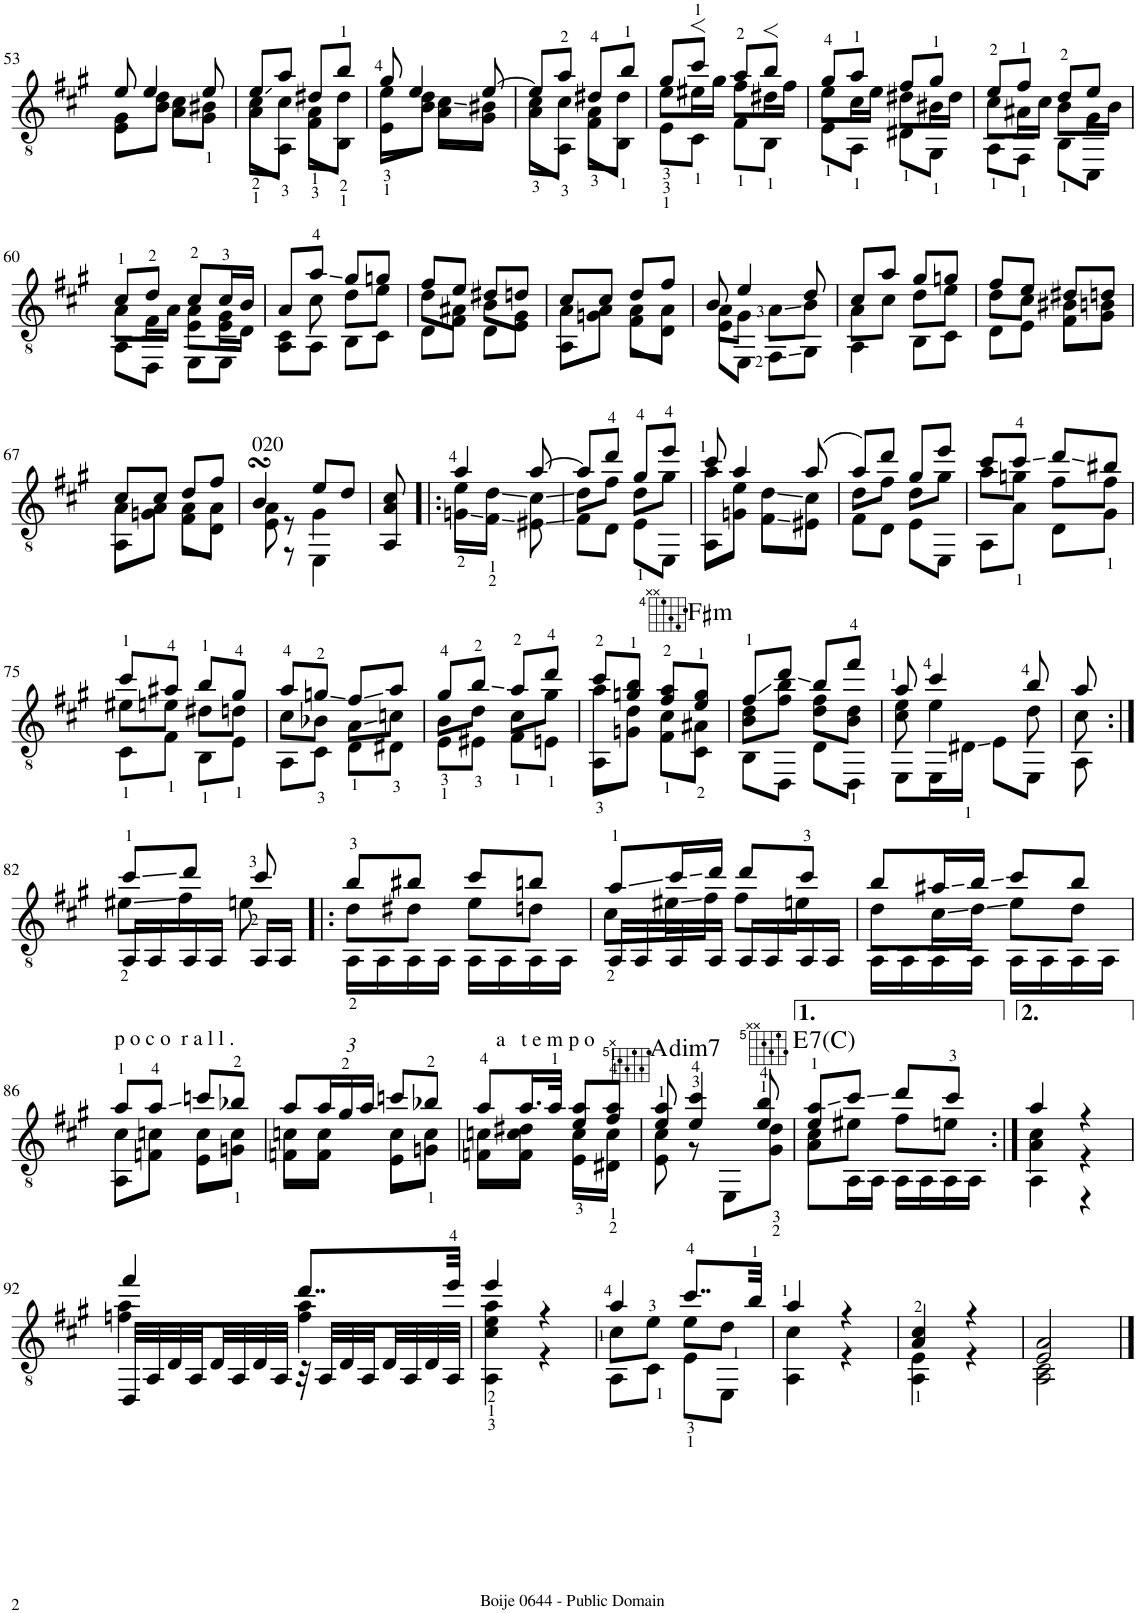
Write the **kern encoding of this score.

**kern	**harte
*part1	*part1
*staff1	*
*I"Guitar	*
*I'Guit.	*
!!LO:PB:g=z
*clefGv2	*
*k[f#c#g#]	*
*M2/4	*
=53	=53
*^	*
*	*^	*
8e/	8G#\L	8E\L	.
4e/	8d\J	8B\J	.
.	8c#\L	8A\L	.
8e/	8B#X\J	8G#\J	.
=54	=54	=54	=54
8e/L	8c#\L	8A\L	.
8a/J	8c#\J	8AA\J	.
8d#X/L	8A\L	8F#\L	.
8b/J	8d#\J	8BB\J	.
=55	=55	=55	=55
8g#/	8e\L	8E\L	.
4e/	8d\J	8B\J	.
.	8c#\L	8A\L	.
[8e/	8B#X\J	8G#\J	.
=56	=56	=56	=56
8e/L]	8c#\L	8A\L	.
8a/J	8c#\J	8AA\J	.
8d#X/L	8A\L	8F#\L	.
8b/J	8d#\J	8BB\J	.
=57	=57	=57	=57
8g#/L	8e\L	8E\L	.
8cc#>/J	16e#X\L	8C#\J	.
.	16g#\JJ	.	.
8a/L	8f#\L	8F#\L	.
8b>/J	16d#X\L	8BB\J	.
.	16f#\JJ	.	.
=58	=58	=58	=58
8g#/L	8e\L	8E\L	.
8a/J	16c#\L	8AA\J	.
.	16e\JJ	.	.
8f#/L	8d#X\L	8D#X\L	.
8g#/J	16B#X\L	8GG#\J	.
.	16d#\JJ	.	.
=59	=59	=59	=59
8e/L	8c#\L	8AA\L	.
8f#/J	16A#X\L	8FF#\J	.
.	16c#\JJ	.	.
8d/L	8B\L	8BB\L	.
8e/J	16G#\L	8CC#\J	.
.	16B\JJ	.	.
!!LO:LB:g=z	!!	!!
=60	=60	=60	=60
8c#/L	8A\L	8AA\L	.
8d/J	16F#\L	8DD\J	.
.	16A\JJ	.	.
8c#/L	8E\ 8A\L	8EE\L	.
16c#/L	16E\ 16G#\L	8EE\J	.
16B/JJ	16D\JJ	.	.
=61	=61	=61	=61
8A/L	8ryy	8AA\ 8C#\L	.
8a/J	8c#\	8AA\J	.
8g#/L	8d\L	8BB\L	.
8gn/J	8e\J	8C#\J	.
=62	=62	=62	=62
8f#/L	8d\L	8D\L	.
8e/J	8A#X\J	8F#\J	.
8d#X/L	8B\L	8D\L	.
8dn/J	8G#\J	8E\J	.
=63	=63	=63	=63
8c#/L	8A\L	8AA\L	.
8c#/J	8A\J	8Gn\J	.
8d/L	8A\L	8F#\L	.
8f#/J	8A\J	8D\J	.
=64	=64	=64	=64
8B/	8A\L	8E\L	.
4e/	8G#\J	8EE\J	.
.	8A\L	8FF#\L	.
8d/	8B\J	8GG#\J	.
=65	=65	=65	=65
8c#/L	8A\L	4AA\	.
8a/J	8c#\J	.	.
8g#/L	8d\L	8BB\L	.
8gn/J	8e\J	8C#\J	.
=66	=66	=66	=66
8f#/L	8d\L	8D\L	.
8e/J	8c#\J	8E\J	.
8d#X/L	8B#X\L	8F#\L	.
8dn/J	8Bn\J	8G#\J	.
!!LO:LB:g=z	!!	!!
=67	=67	=67	=67
8c#/L	8A\L	8AA\L	.
8c#/J	8A\J	8Gn\J	.
8d/L	8A\L	8F#\L	.
8f#/J	8A\J	8D\J	.
=68	=68	=68	=68
!LO:TX:a:t=020	!	!	!
4BsSSS/	8A\	8E\	.
.	8r	8r	.
8e/L	4G#\	4EE\	.
8d/J	.	.	.
*v	*v	*v	*
=69	=69
8AA/ 8A/ 8c#/	.
=70!|:	=70!|:
*^	*
*	*^	*
4a/	8e\L	8Gn\L	.
.	8d\J	8F#\J	.
[8a/	8c#\	8E#X\	.
=71	=71	=71	=71
8a/L]	8d\L	8F#\L	.
8dd/J	8f#\J	8D\J	.
8g#/L	8d\L	8E\L	.
8ee/J	8g#\J	8EE\J	.
=72	=72	=72	=72
8cc#/	8a\L	8AA\L	.
4a/	8e\J	8Gn\J	.
.	8d\L	8F#\L	.
(8a/	8c#\J	8E#X\J	.
=73	=73	=73	=73
8a/L)	8d\L	8F#\L	.
8dd/J	8f#\J	8D\J	.
8g#/L	8d\L	8E\L	.
8ee/J	8g#\J	8EE\J	.
=74	=74	=74	=74
8cc#/L	8a\L	8AA\L	.
8cc#/J	8gn\J	8A\J	.
8dd/L	8f#\L	8D\L	.
8b#X/J	8f#\J	8G#\J	.
!!LO:LB:g=z	!!	!!
=75	=75	=75	=75
8cc#/L	8e#X\L	8C#\L	.
8a#X/J	8en\J	8F#\J	.
8b/L	8d#X\L	8BB\L	.
8g#/J	8dn\J	8E\J	.
=76	=76	=76	=76
8a/L	8c#\L	8AA\L	.
8gn/J	8B-X\J	8C#\J	.
8f#/L	8A\L	8D\L	.
8a/J	8cn\J	8D#X\J	.
=77	=77	=77	=77
8g#/L	8B\L	8E\L	.
8b/J	8d\J	8E#X\J	.
8a/L	8c#\L	8F#\L	.
8dd/J	8g#\J	8En\J	.
=78	=78	=78	=78
8cc#/L	8a\L	8AA\L	.
8gn/ 8b/J	8d\J	8Gn\J	.
!	!	!	!LO:H:kt=m
8f#/ 8a/L	8c#\L	8F#\L	F#:min
8e/ 8g/J	8A#X\J	8C#\J	.
=79	=79	=79	=79
8f#/L	8B\ 8d\L	8BB\L	.
8dd/J	8f#\ 8b\J	8DD\J	.
8b/L	8d\ 8f#\L	8D\L	.
8ff#/J	8B\ 8d\J	8DD\J	.
=80	=80	=80	=80
8a/	8c#\ 8e\	8EE\L	.
4cc#/	4e\	16EE\L	.
.	.	16D#X\JJ	.
.	.	8E\L	.
8b/	8d\	8EE\J	.
=81	=81	=81	=81
8a/	8c#\	8AA\	.
!!LO:LB:g=z	!!	!!
=82:|!	=82:|!	=82:|!	=82:|!
8cc#/L	8e#X\L	16AA/LL	.
.	.	16AA/	.
8dd/J	8f#\J	16AA/	.
.	.	16AA/JJ	.
8cc#/	8en\	16AA/LL	.
.	.	16AA/JJ	.
=83!|:	=83!|:	=83!|:	=83!|:
8b/L	8d\L	16AA\LL	.
.	.	16AA\	.
8b#X/J	8d#X\J	16AA\	.
.	.	16AA\JJ	.
8cc#/L	8e\L	16AA\LL	.
.	.	16AA\	.
8bn/J	8dn\J	16AA\	.
.	.	16AA\JJ	.
=84	=84	=84	=84
8a/L	8c#\L	16AA/LL	.
.	.	16AA/	.
16cc#/L	16e#X\L	16AA/	.
16dd/JJ	16f#\JJ	16AA/JJ	.
8dd/L	8f#\L	16AA/LL	.
.	.	16AA/	.
8cc#/J	8en\J	16AA/	.
.	.	16AA/JJ	.
=85	=85	=85	=85
8b/L	8d\L	16AA\LL	.
.	.	16AA\	.
16a#X/L	16c#\L	16AA\	.
16b/JJ	16d\JJ	16AA\JJ	.
8cc#/L	8e\L	16AA\LL	.
.	.	16AA\	.
8b/J	8d\J	16AA\	.
.	.	16AA\JJ	.
!!LO:LB:g=z	!!	!!
=86	=86	=86	=86
!LO:TX:a:t=p o c o  r a l l .	!	!	!
8a/L	8c#\L	8AA\L	.
8a/J	8cn\J	8Fn\J	.
8ccn/L	8c\L	8E\L	.
8b-X/J	8c\J	8Gn\J	.
=87	=87	=87	=87
8a/L	8cn\L	8Fn\L	.
*Xbrackettup	*	*	*
24a/L	8c\J	8F\J	.
24g#/	.	.	.
24a/JJ	.	.	.
8ccn/L	8c\L	8E\L	.
8b-X/J	8c\J	8Gn\J	.
=88	=88	=88	=88
8a/L	8cn\L	8Fn\L	.
!LO:TX:a:t=a   t e m p o	!	!	!
16.a/L	8c\ 8d#X\J	8F\J	.
32a/JJk	.	.	.
8e/ 8a/L	8c\L	8E\L	.
!	!	!	!LO:H:kt=dim7
8f#/ 8a/J	8c\J	8D#X\J	A:dim7
*	*v	*v	*
=89	=89	=89
8e/ 8a/	8E\ 8c#\	.
4e/ 4cc#/	8r	.
.	8EE\L	.
!	!	!LO:H:kt=7
8e/ 8b/	8G#\ 8d\J	E:7
=90	=90	=90
*	*^	*
8e/ 8a/L	8c#\L	8A\L	.
8cc#/J	8e#X\J	16AA\L	.
.	.	16AA\JJ	.
8dd/L	8f#\L	16AA\LL	.
.	.	16AA\	.
8cc#/J	8en\J	16AA\	.
.	.	16AA\JJ	.
=91:|!	=91:|!	=91:|!	=91:|!
4a/	4A\ 4c#\	4AA\	.
4r	4r	4r	.
!!LO:LB:g=z	!!	!!
=92	=92	=92	=92
4ff#/	4fn\ 4a\	32DD/LLL	.
.	.	32AA/	.
.	.	32D/	.
.	.	32AA/	.
.	.	32D/	.
.	.	32AA/	.
.	.	32D/	.
.	.	32AA/JJJ	.
8..dd/L	4f\ 4a\	32r	.
.	.	32AA/LLL	.
.	.	32D/	.
.	.	32AA/	.
.	.	32D/	.
.	.	32AA/	.
.	.	32D/	.
32ee/Jkk	.	32AA/JJJ	.
*	*v	*v	*
=93	=93	=93
4ee/	4AA\ 4c#\ 4e\ 4a\	.
4r	4r	.
=94	=94	=94
*	*^	*
4a/	8c#\L	8AA\L	.
.	8e\J	8C#\J	.
8..cc#/L	8e\L	8E\L	.
.	8d\J	8EE\J	.
32b/Jkk	.	.	.
*	*v	*v	*
=95	=95	=95
4a/	4AA\ 4c#\	.
4r	4r	.
=96	=96	=96
4A/ 4c#/	4AA\ 4E\	.
4r	4r	.
=97	=97	=97
2E/ 2A/	2AA\ 2C#\	.
*v	*v	*
==	==
*-	*-
